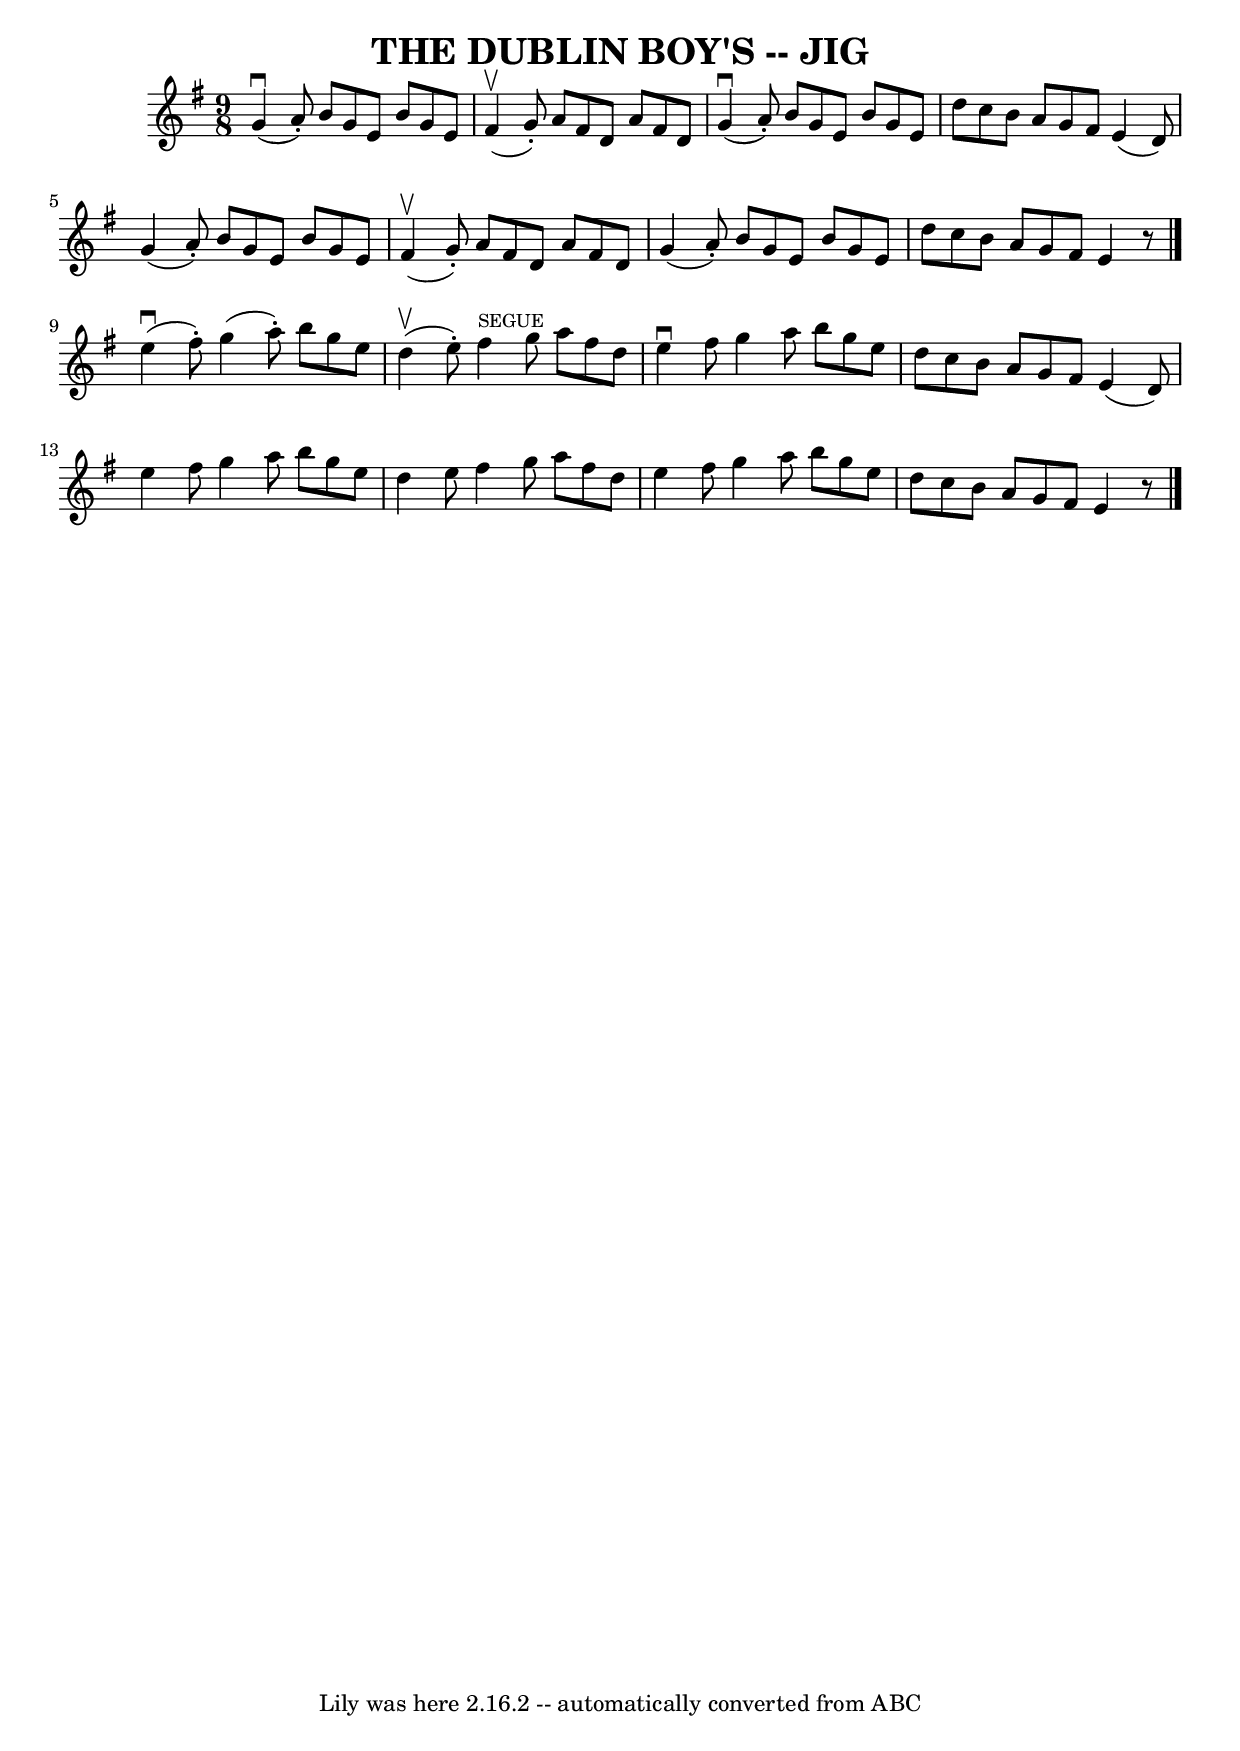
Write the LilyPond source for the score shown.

\version "2.16.2"
\include "Mammoth.ily"
\header {
  %% book = "Ryan's Mammoth Collection of Fiddle Tunes"
  crossRefNumber = "1"
  footnotes = ""
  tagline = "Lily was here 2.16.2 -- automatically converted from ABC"
  title = "THE DUBLIN BOY'S -- JIG"

}
voicedefault =  {


  \time 9/8 
  \key e \minor
 g'4 (^\downbow a'8 -.) b'8 g'8 e'8    
  b'8 g'8 e'8    |
  fis'4 (^\upbow g'8 -.) a'8 fis'8    
  d'8 a'8 fis'8 d'8    |
  g'4 (^\downbow a'8 -.) b'8    
  g'8 e'8 b'8 g'8 e'8    |
  d''8 c''8 b'8 a'8 g'8 
  fis'8 e'4 (d'8)       |
  g'4 (a'8 -.) b'8 g'8    
  e'8 b'8 g'8 e'8    |
  fis'4 (^\upbow g'8 -.) a'8    
  fis'8 d'8 a'8 fis'8 d'8    |
  g'4 (a'8 -.) b'8    
  g'8 e'8 b'8 g'8 e'8    |
  d''8 c''8 b'8 a'8 g'8 
  fis'8 e'4    r8   \bar "|." e''4 (^\downbow fis''8 -.) g''4 (
  a''8 -.) b''8 g''8 e''8    |
  d''4 (^\upbow e''8 -.)  
  fis''4^\segue g''8 a''8 fis''8 d''8    |
  e''4 
  ^\downbow fis''8 g''4 a''8 b''8 g''8 e''8    |
  d''8   
  c''8 b'8 a'8 g'8 fis'8 e'4 (d'8)       |
  e''4    
  fis''8 g''4 a''8 b''8 g''8 e''8    |
  d''4 e''8    
  fis''4 g''8 a''8 fis''8 d''8    |
  e''4 fis''8 g''4   
  a''8 b''8 g''8 e''8    |
  d''8 c''8 b'8 a'8 g'8   
  fis'8 e'4    r8   <<   \bar "|."  >>   

}

\score{
  <<

    \context Staff="default"
    {
      \voicedefault 
      
    }

  >>
  \layout {
    
  }
  \midi {
  }

}
